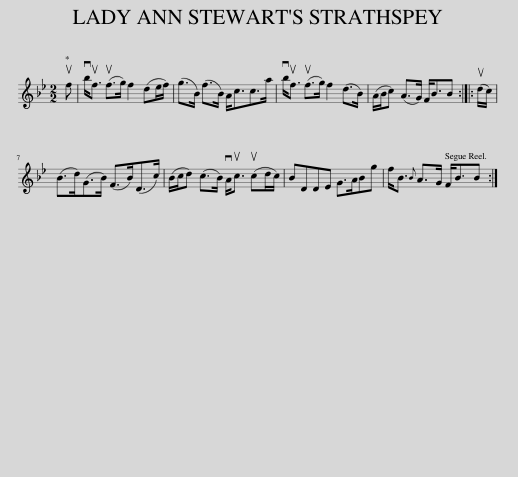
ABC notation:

X:1
L:1/8
M:2/2
I:linebreak $
K:Bb
V:1 treble
V:1
 uf | vb<uf (uf>g) f2 (de/f/) | (g>B) (f>B) A<cc>a | vb<uf (uf>g) f2 (d>B) | (A/B/c) (A>G) F<BB :: %5
 (ud/c/) |$ (B>d)(G>B) (F>B)(D>c) | (B/c/d) (c>B) vA<uc (ucd/c/) | BDDE G>ABg | f<B{B} A>G F<BB :| %10
